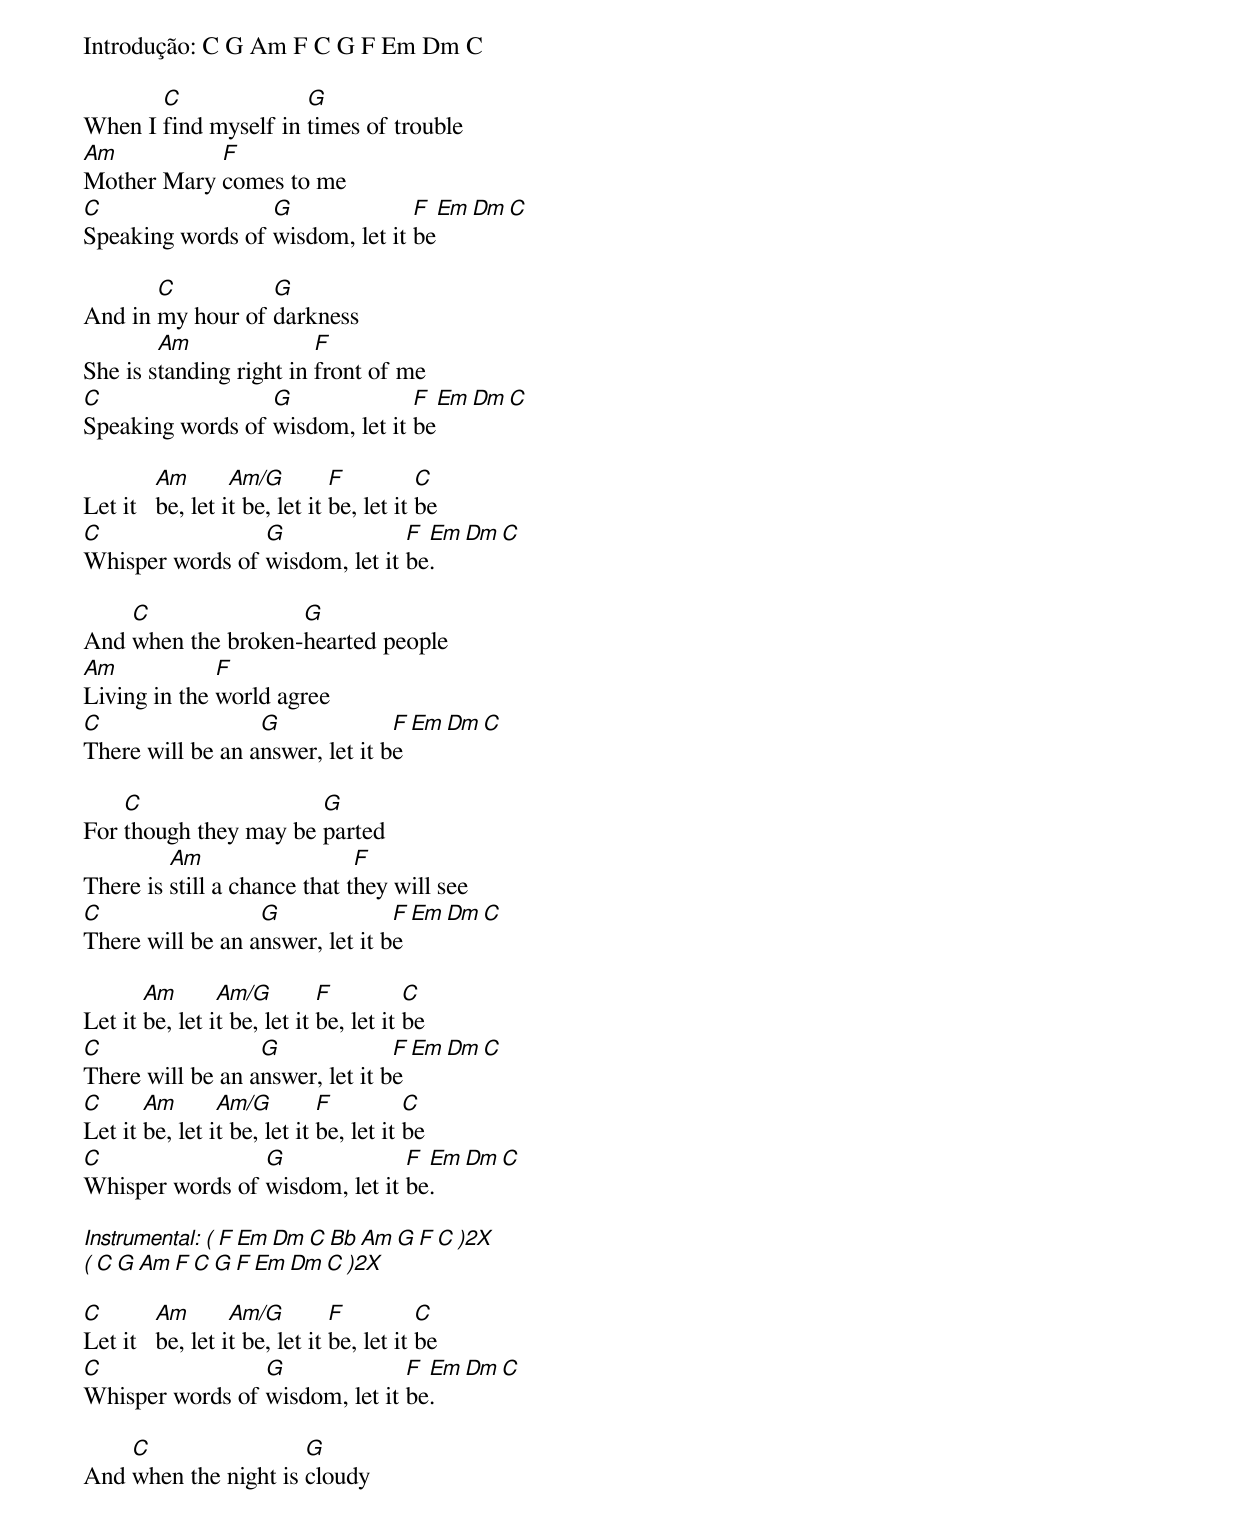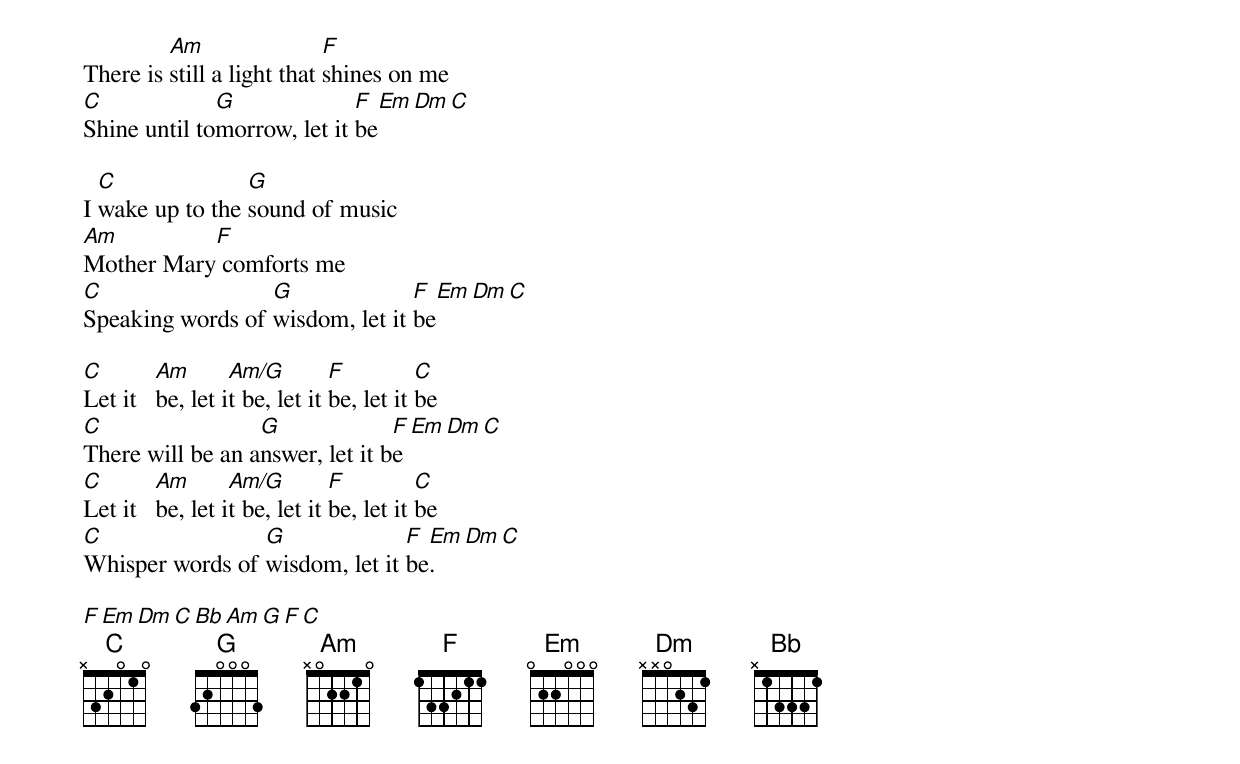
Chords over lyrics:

Introdução: C G Am F C G F Em Dm C

       C              G
When I find myself in times of trouble
Am          F
Mother Mary comes to me
C                 G              F Em Dm C
Speaking words of wisdom, let it be

       C          G
And in my hour of darkness
        Am               F
She is standing right in front of me
C                 G              F Em Dm C
Speaking words of wisdom, let it be

         Am       Am/G         F          C
Let it   be, let it be, let it be, let it be
C                G              F Em Dm C
Whisper words of wisdom, let it be.

    C               G
And when the broken-hearted people
Am            F
Living in the world agree
C                 G              F Em Dm C
There will be an answer, let it be

    C                  G
For though they may be parted
         Am                   F
There is still a chance that they will see
C                 G              F Em Dm C
There will be an answer, let it be

       Am       Am/G         F          C
Let it be, let it be, let it be, let it be
C                 G              F Em Dm C
There will be an answer, let it be
C      Am       Am/G         F          C
Let it be, let it be, let it be, let it be
C                G              F Em Dm C
Whisper words of wisdom, let it be.

Instrumental: ( F Em Dm C Bb Am G F C )2X
              ( C G Am F C G F Em Dm C )2X

C        Am       Am/G         F          C
Let it   be, let it be, let it be, let it be
C                G              F Em Dm C
Whisper words of wisdom, let it be.

    C                 G
And when the night is cloudy
         Am                 F
There is still a light that shines on me
C             G              F Em Dm C
Shine until tomorrow, let it be

  C              G
I wake up to the sound of music
Am         F
Mother Mary comforts me
C                 G              F Em Dm C
Speaking words of wisdom, let it be

C        Am       Am/G         F          C
Let it   be, let it be, let it be, let it be
C                 G              F Em Dm C
There will be an answer, let it be
C        Am       Am/G         F          C
Let it   be, let it be, let it be, let it be
C                G              F Em Dm C
Whisper words of wisdom, let it be.

F Em Dm C Bb Am G F C
